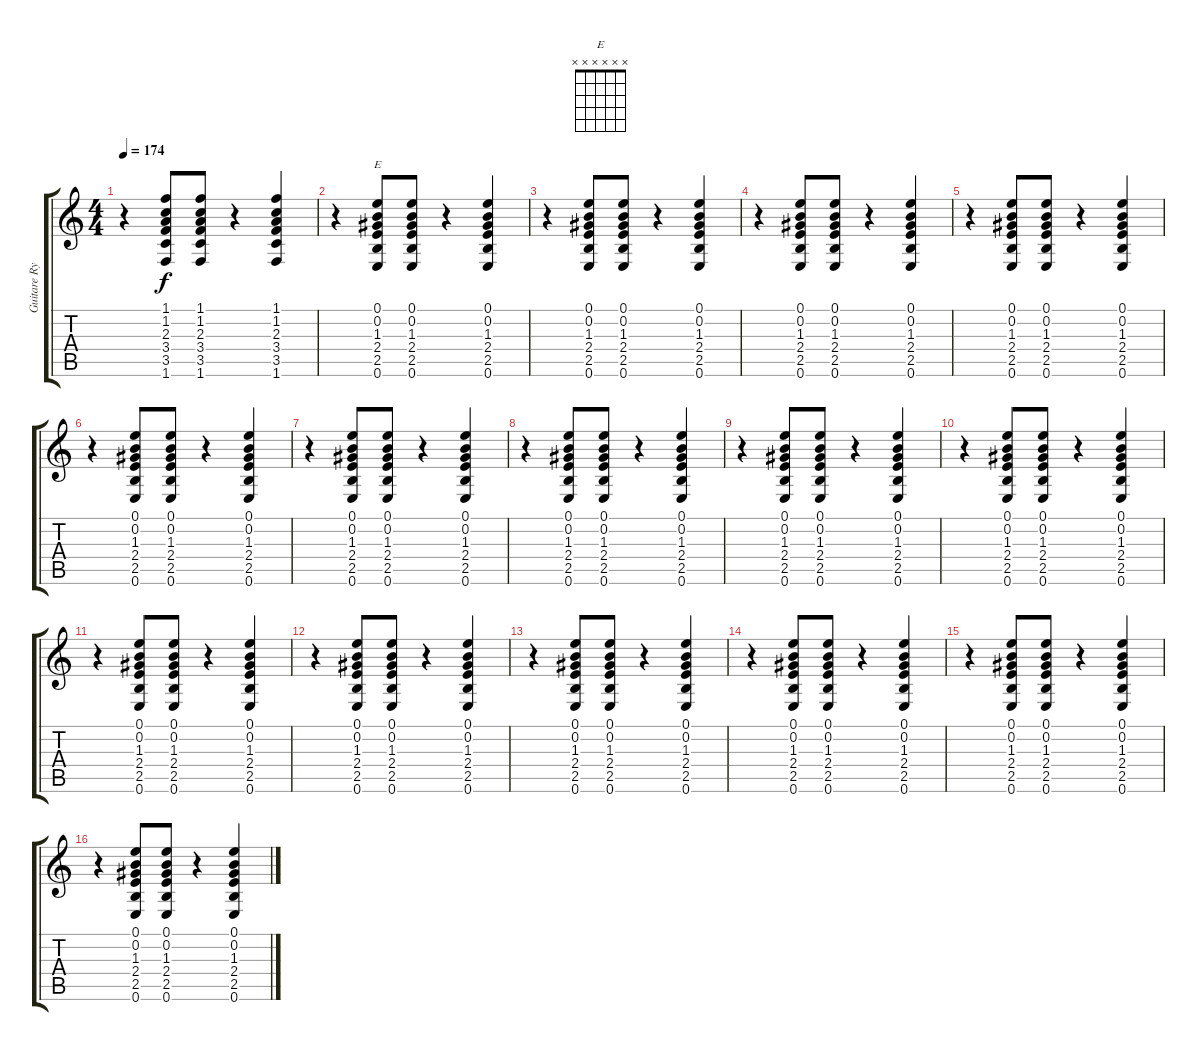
\track ("Guitare Rythmique" "Guitare Ry") {instrument distortionguitar}
\staff {score tabs}
\tuning (E4 B3 G3 D3 A2 E2) {hide}
\chord ("E" x x x x x x) {firstfret 0}
\ts (4 4)
\tempo 174
\clef g2
\ks c
r.4{dy f} (1.1 1.2 2.3 3.4 3.5 1.6).8 (1.1 1.2 2.3 3.4 3.5 1.6).8 r.4 (1.1 1.2 2.3 3.4 3.5 1.6).4 |
r.4 (0.1 0.2 1.3 2.4 2.5 0.6).8{ch "E"} (0.1 0.2 1.3 2.4 2.5 0.6).8 r.4 (0.1 0.2 1.3 2.4 2.5 0.6).4 |
r.4 (0.1 0.2 1.3 2.4 2.5 0.6).8 (0.1 0.2 1.3 2.4 2.5 0.6).8 r.4 (0.1 0.2 1.3 2.4 2.5 0.6).4 |
r.4 (0.1 0.2 1.3 2.4 2.5 0.6).8 (0.1 0.2 1.3 2.4 2.5 0.6).8 r.4 (0.1 0.2 1.3 2.4 2.5 0.6).4 |
r.4 (0.1 0.2 1.3 2.4 2.5 0.6).8 (0.1 0.2 1.3 2.4 2.5 0.6).8 r.4 (0.1 0.2 1.3 2.4 2.5 0.6).4 |
r.4 (0.1 0.2 1.3 2.4 2.5 0.6).8 (0.1 0.2 1.3 2.4 2.5 0.6).8 r.4 (0.1 0.2 1.3 2.4 2.5 0.6).4 |
r.4 (0.1 0.2 1.3 2.4 2.5 0.6).8 (0.1 0.2 1.3 2.4 2.5 0.6).8 r.4 (0.1 0.2 1.3 2.4 2.5 0.6).4 |
r.4 (0.1 0.2 1.3 2.4 2.5 0.6).8 (0.1 0.2 1.3 2.4 2.5 0.6).8 r.4 (0.1 0.2 1.3 2.4 2.5 0.6).4 |
r.4 (0.1 0.2 1.3 2.4 2.5 0.6).8 (0.1 0.2 1.3 2.4 2.5 0.6).8 r.4 (0.1 0.2 1.3 2.4 2.5 0.6).4 |
r.4 (0.1 0.2 1.3 2.4 2.5 0.6).8 (0.1 0.2 1.3 2.4 2.5 0.6).8 r.4 (0.1 0.2 1.3 2.4 2.5 0.6).4 |
r.4 (0.1 0.2 1.3 2.4 2.5 0.6).8 (0.1 0.2 1.3 2.4 2.5 0.6).8 r.4 (0.1 0.2 1.3 2.4 2.5 0.6).4 |
r.4 (0.1 0.2 1.3 2.4 2.5 0.6).8 (0.1 0.2 1.3 2.4 2.5 0.6).8 r.4 (0.1 0.2 1.3 2.4 2.5 0.6).4 |
r.4 (0.1 0.2 1.3 2.4 2.5 0.6).8 (0.1 0.2 1.3 2.4 2.5 0.6).8 r.4 (0.1 0.2 1.3 2.4 2.5 0.6).4 |
r.4 (0.1 0.2 1.3 2.4 2.5 0.6).8 (0.1 0.2 1.3 2.4 2.5 0.6).8 r.4 (0.1 0.2 1.3 2.4 2.5 0.6).4 |
r.4 (0.1 0.2 1.3 2.4 2.5 0.6).8 (0.1 0.2 1.3 2.4 2.5 0.6).8 r.4 (0.1 0.2 1.3 2.4 2.5 0.6).4 |
r.4 (0.1 0.2 1.3 2.4 2.5 0.6).8 (0.1 0.2 1.3 2.4 2.5 0.6).8 r.4 (0.1 0.2 1.3 2.4 2.5 0.6).4
